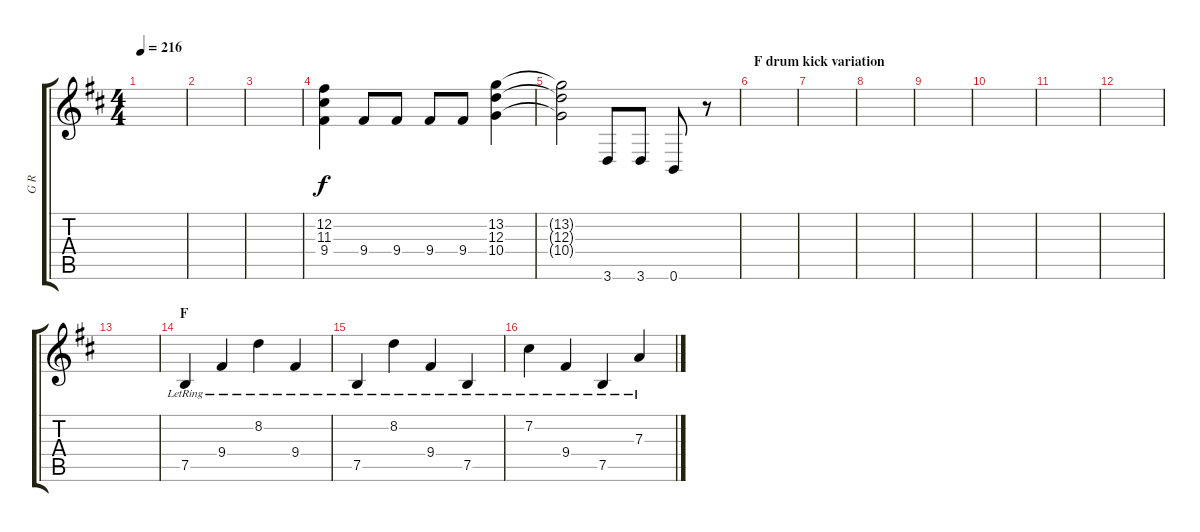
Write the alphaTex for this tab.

\track ("G R" "G R") {instrument distortionguitar}
\staff {score tabs}
\tuning (B3 Gb3 D3 A2 E2 B1) {hide}
\ts (4 4)
\tempo 216
\clef g2
\ks d
|
|
|
(12.2 11.3 9.4).4 9.4.8 9.4.8 9.4.8 9.4.8 (13.2 12.3 10.4).4 |
(13.2{t} 12.3{t} 10.4{t}).2 3.6.8 3.6.8 0.6.8 r.8 |
\section ("" "F drum kick variation")
|
|
|
|
|
|
|
|
\section ("" "F")
7.5{lr}.4 9.4{lr}.4 8.2{lr}.4 9.4{lr}.4 |
7.5{lr}.4 8.2{lr}.4 9.4{lr}.4 7.5{lr}.4 |
7.2{lr}.4 9.4{lr}.4 7.5{lr}.4 7.3{lr}.4
